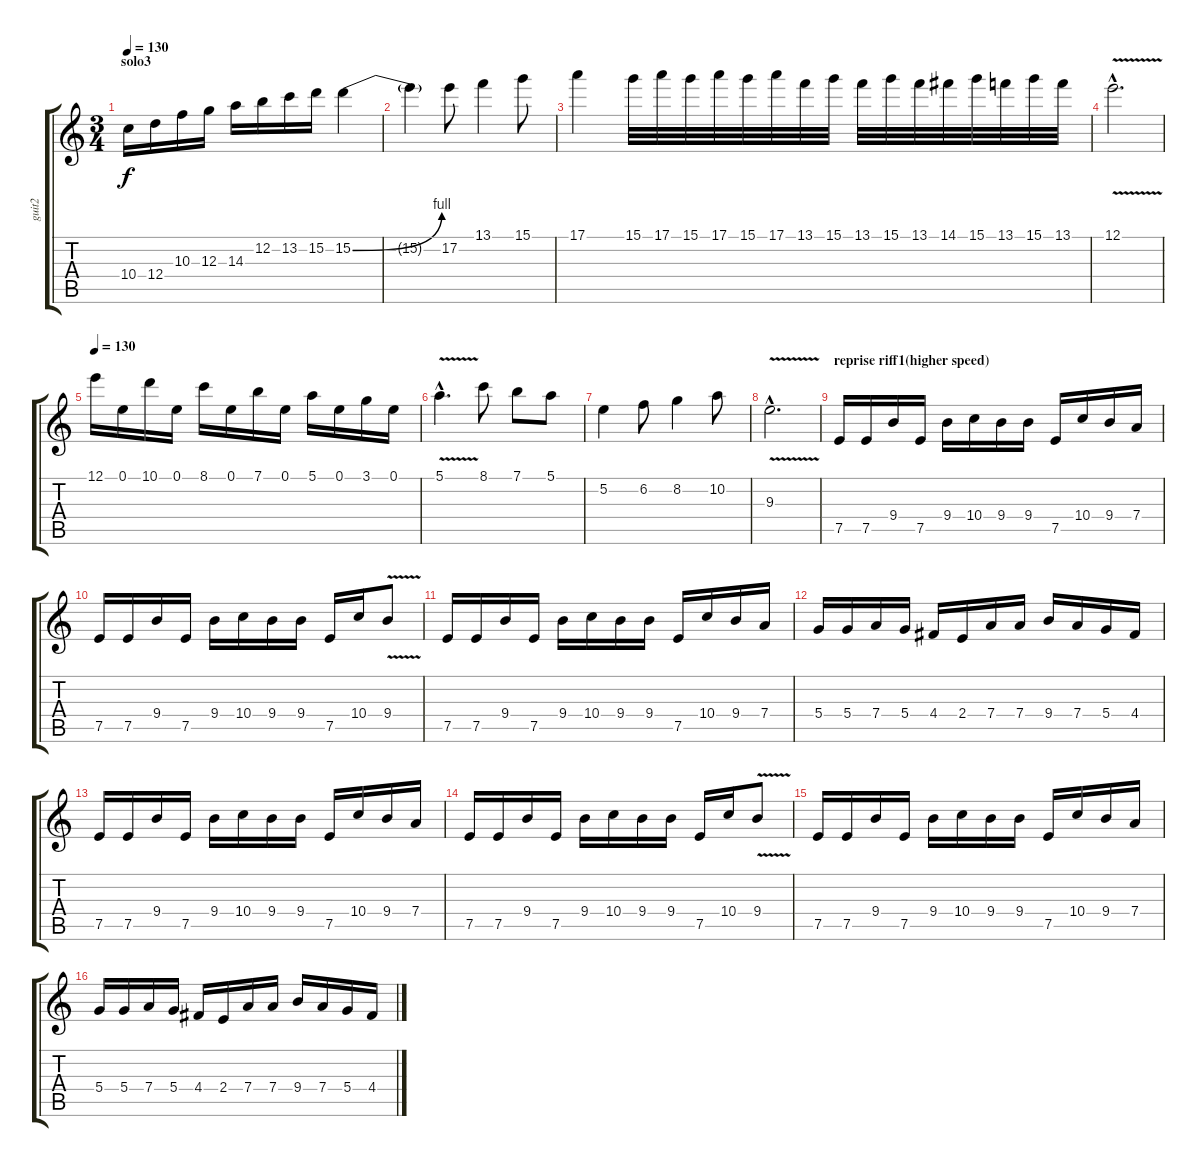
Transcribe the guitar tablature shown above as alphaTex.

\track ("guit2" "guit2") {instrument distortionguitar}
\staff {score tabs}
\tuning (E4 B3 G3 D3 A2 E2) {hide}
\ts (3 4)
\section ("" "solo3")
\tempo 130
\clef g2
\ks c
10.4.16{dy f} 12.4.16 10.3.16 12.3.16 14.3.16 12.2.16 13.2.16 15.2.16 15.2{be (bend 0 0 60 4)}.4 |
15.2{t}.4 17.2.8 13.1.4 15.1.8 |
17.1.4 15.1.32 17.1.32 15.1.32 17.1.32 15.1.32 17.1.32 13.1.32 15.1.32 13.1.32 15.1.32 13.1.32 14.1.32 15.1.32 13.1.32 15.1.32 13.1.32 |
12.1{v hac}.2{d} |
\tempo 130
12.1.16 0.1.16 10.1.16 0.1.16 8.1.16 0.1.16 7.1.16 0.1.16 5.1.16 0.1.16 3.1.16 0.1.16 |
5.1{v hac}.4{d} 8.1.8 7.1.8 5.1.8 |
5.2.4 6.2.8 8.2.4 10.2.8 |
9.3{v hac}.2{d} |
\section ("" "reprise riff1(higher speed)")
7.5.16 7.5.16 9.4.16 7.5.16 9.4.16 10.4.16 9.4.16 9.4.16 7.5.16 10.4.16 9.4.16 7.4.16 |
7.5.16 7.5.16 9.4.16 7.5.16 9.4.16 10.4.16 9.4.16 9.4.16 7.5.16 10.4.16 9.4{v}.8 |
7.5.16 7.5.16 9.4.16 7.5.16 9.4.16 10.4.16 9.4.16 9.4.16 7.5.16 10.4.16 9.4.16 7.4.16 |
5.4.16 5.4.16 7.4.16 5.4.16 4.4.16 2.4.16 7.4.16 7.4.16 9.4.16 7.4.16 5.4.16 4.4.16 |
7.5.16 7.5.16 9.4.16 7.5.16 9.4.16 10.4.16 9.4.16 9.4.16 7.5.16 10.4.16 9.4.16 7.4.16 |
7.5.16 7.5.16 9.4.16 7.5.16 9.4.16 10.4.16 9.4.16 9.4.16 7.5.16 10.4.16 9.4{v}.8 |
7.5.16 7.5.16 9.4.16 7.5.16 9.4.16 10.4.16 9.4.16 9.4.16 7.5.16 10.4.16 9.4.16 7.4.16 |
5.4.16 5.4.16 7.4.16 5.4.16 4.4.16 2.4.16 7.4.16 7.4.16 9.4.16 7.4.16 5.4.16 4.4.16
